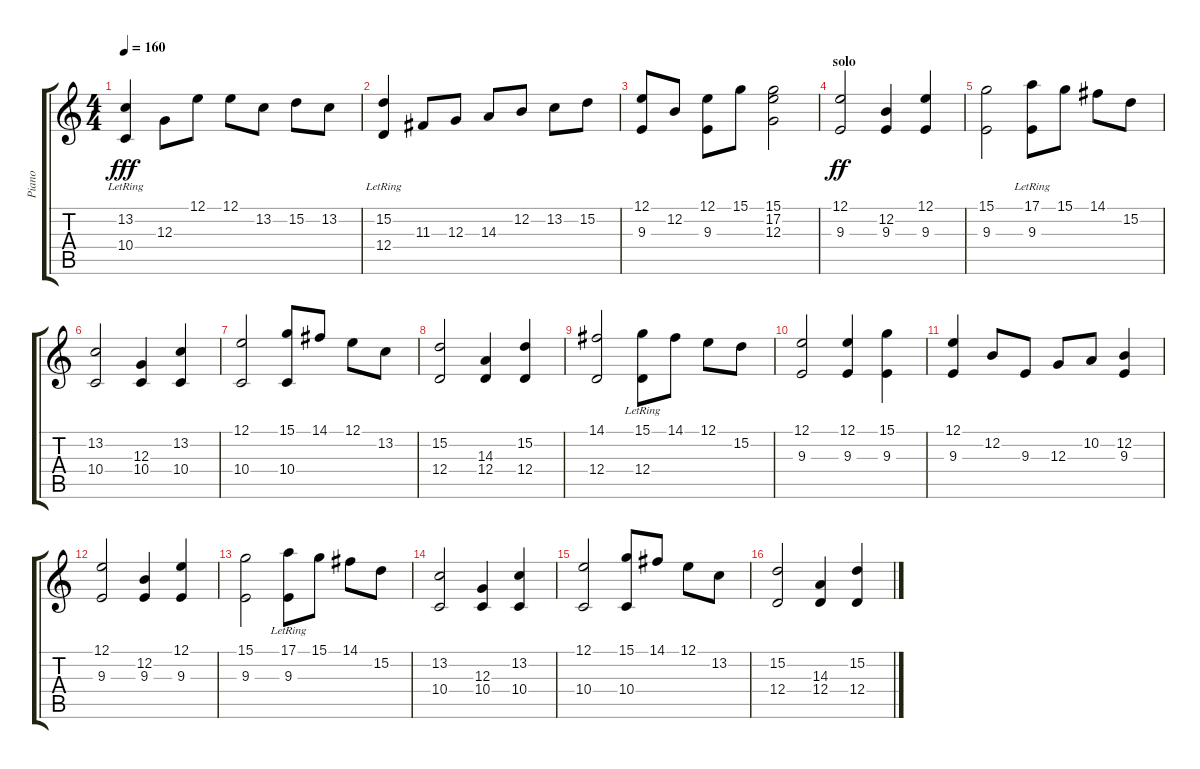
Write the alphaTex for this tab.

\track ("Piano" "Piano") {instrument acousticgrandpiano}
\staff {score tabs}
\tuning (E4 B3 G3 D3 A2 E2) {hide}
\ts (4 4)
\tempo 160
\clef g2
\ks c
(13.2 10.4{lr}).4{dy fff} 12.3.8 12.1.8 12.1.8 13.2.8 15.2.8 13.2.8 |
(15.2 12.4{lr}).4 11.3.8 12.3.8 14.3.8 12.2.8 13.2.8 15.2.8 |
(12.1 9.3).8 12.2.8 (12.1 9.3).8 15.1.8 (15.1 17.2 12.3).2 |
\section ("" "solo")
(12.1 9.3).2{dy ff} (12.2 9.3).4 (12.1 9.3).4 |
(15.1 9.3).2 (17.1 9.3{lr}).8 15.1.8 14.1.8 15.2.8 |
(13.2 10.4).2 (12.3 10.4).4 (13.2 10.4).4 |
(12.1 10.4).2 (15.1 10.4).8 14.1.8 12.1.8 13.2.8 |
(15.2 12.4).2 (14.3 12.4).4 (15.2 12.4).4 |
(14.1 12.4).2 (15.1 12.4{lr}).8 14.1.8 12.1.8 15.2.8 |
(12.1 9.3).2 (12.1 9.3).4 (15.1 9.3).4 |
(12.1 9.3).4 12.2.8 9.3.8 12.3.8 10.2.8 (12.2 9.3).4 |
(12.1 9.3).2 (12.2 9.3).4 (12.1 9.3).4 |
(15.1 9.3).2 (17.1 9.3{lr}).8 15.1.8 14.1.8 15.2.8 |
(13.2 10.4).2 (12.3 10.4).4 (13.2 10.4).4 |
(12.1 10.4).2 (15.1 10.4).8 14.1.8 12.1.8 13.2.8 |
(15.2 12.4).2 (14.3 12.4).4 (15.2 12.4).4
